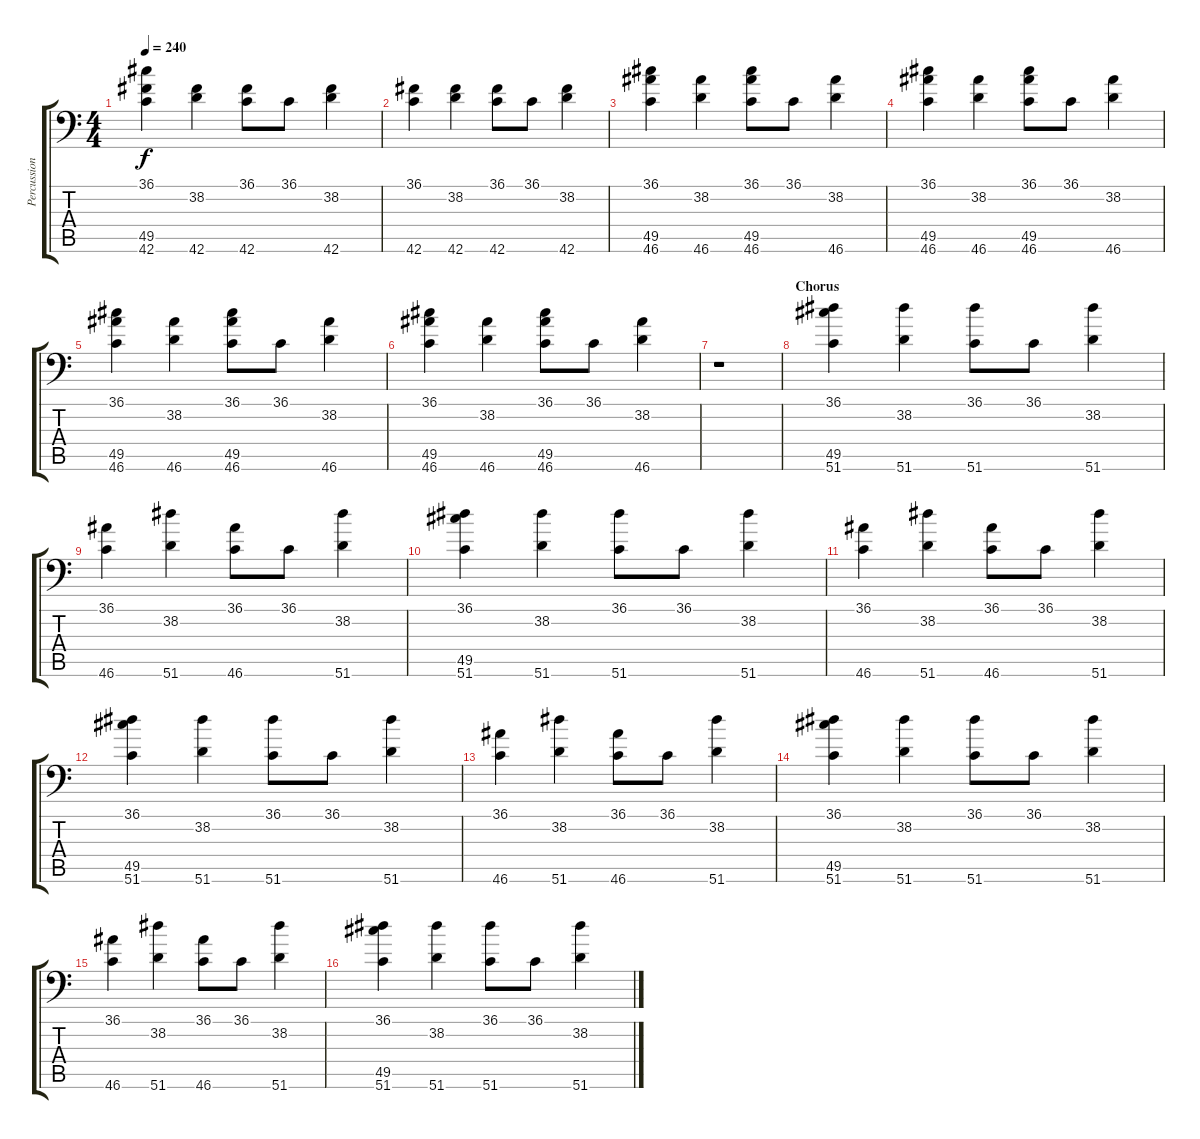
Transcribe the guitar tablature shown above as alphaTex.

\track ("Percussion" "Percussion") {instrument acousticgrandpiano}
\staff {score tabs}
\tuning (C-1 C-1 C-1 C-1 C-1 C-1) {hide}
\ts (4 4)
\tempo 240
\clef f4
\ks c
(36.1 49.5 42.6).4{dy f} (38.2 42.6).4 (36.1 42.6).8 36.1.8 (38.2 42.6).4 |
(36.1 42.6).4 (38.2 42.6).4 (36.1 42.6).8 36.1.8 (38.2 42.6).4 |
(36.1 49.5 46.6).4 (38.2 46.6).4 (36.1 49.5 46.6).8 36.1.8 (38.2 46.6).4 |
(36.1 49.5 46.6).4 (38.2 46.6).4 (36.1 49.5 46.6).8 36.1.8 (38.2 46.6).4 |
(36.1 49.5 46.6).4 (38.2 46.6).4 (36.1 49.5 46.6).8 36.1.8 (38.2 46.6).4 |
(36.1 49.5 46.6).4 (38.2 46.6).4 (36.1 49.5 46.6).8 36.1.8 (38.2 46.6).4 |
r.1 |
\section ("" "Chorus")
(36.1 49.5 51.6).4 (38.2 51.6).4 (36.1 51.6).8 36.1.8 (38.2 51.6).4 |
(36.1 46.6).4 (38.2 51.6).4 (36.1 46.6).8 36.1.8 (38.2 51.6).4 |
(36.1 49.5 51.6).4 (38.2 51.6).4 (36.1 51.6).8 36.1.8 (38.2 51.6).4 |
(36.1 46.6).4 (38.2 51.6).4 (36.1 46.6).8 36.1.8 (38.2 51.6).4 |
(36.1 49.5 51.6).4 (38.2 51.6).4 (36.1 51.6).8 36.1.8 (38.2 51.6).4 |
(36.1 46.6).4 (38.2 51.6).4 (36.1 46.6).8 36.1.8 (38.2 51.6).4 |
(36.1 49.5 51.6).4 (38.2 51.6).4 (36.1 51.6).8 36.1.8 (38.2 51.6).4 |
(36.1 46.6).4 (38.2 51.6).4 (36.1 46.6).8 36.1.8 (38.2 51.6).4 |
(36.1 49.5 51.6).4 (38.2 51.6).4 (36.1 51.6).8 36.1.8 (38.2 51.6).4
